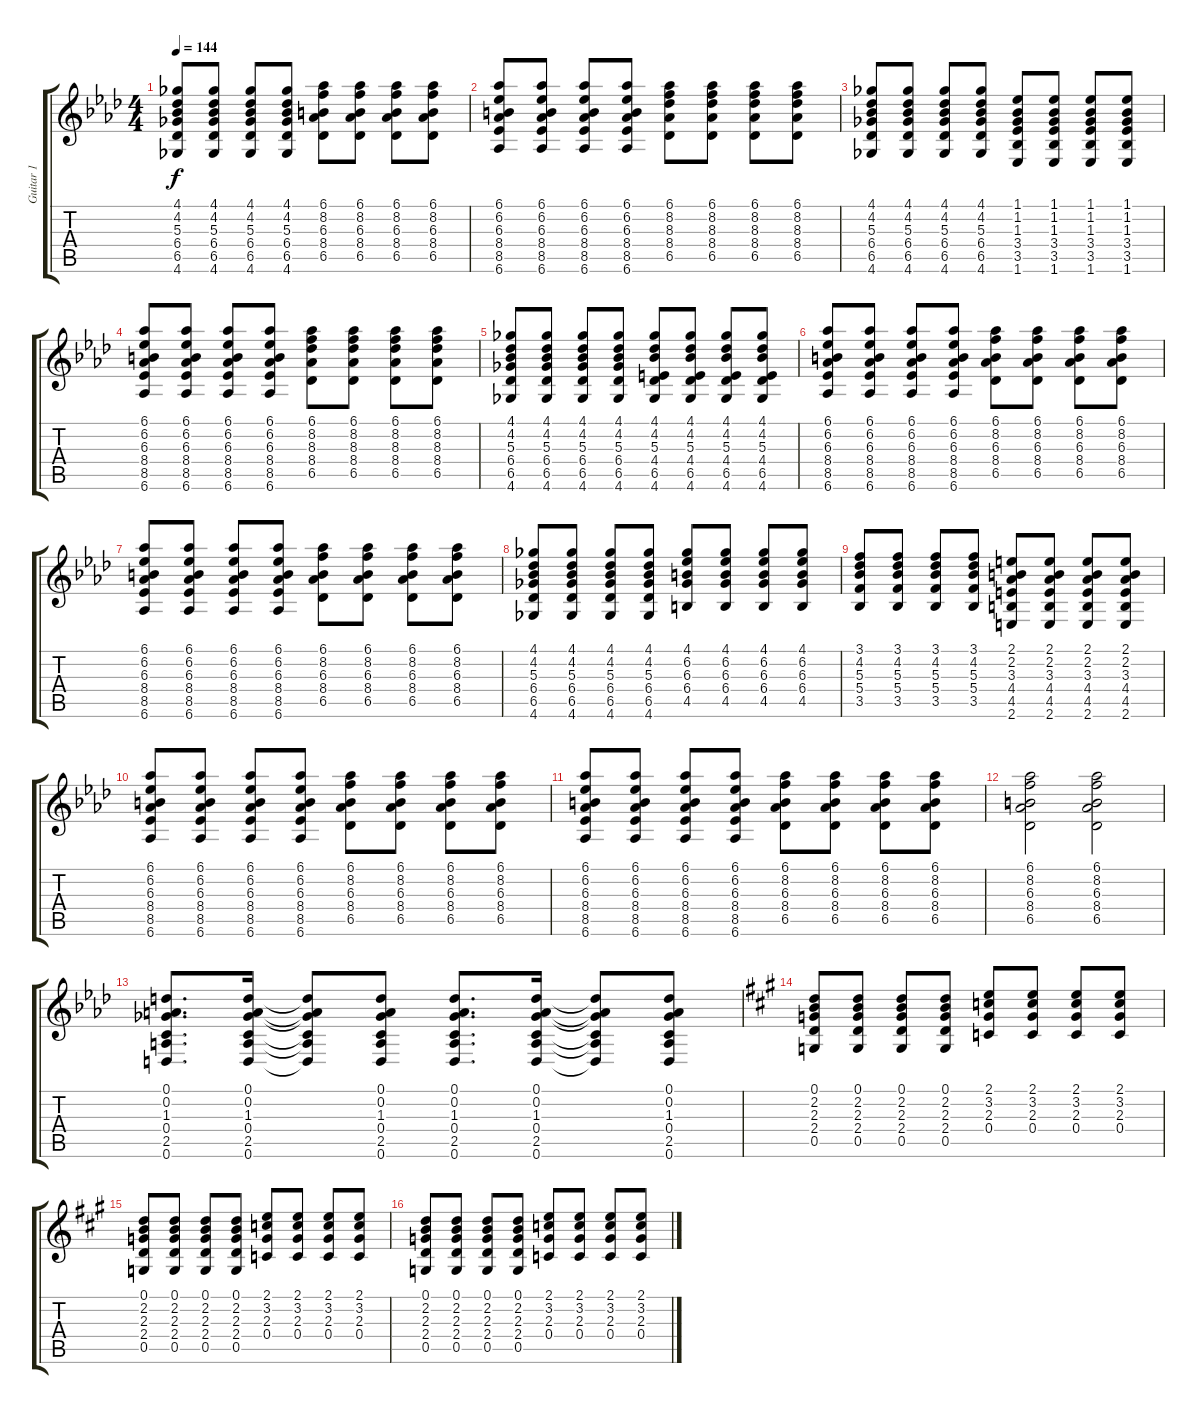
\track ("Guitar 1" "Guitar 1") {instrument electricguitarjazz}
\staff {score tabs}
\tuning (D4 A3 F3 C3 G2 D2) {hide}
\ts (4 4)
\tempo 144
\clef g2
\ks ab
(4.1 4.2 5.3 6.4 6.5 4.6).8{dy f} (4.1 4.2 5.3 6.4 6.5 4.6).8 (4.1 4.2 5.3 6.4 6.5 4.6).8 (4.1 4.2 5.3 6.4 6.5 4.6).8 (6.1 8.2 6.3 8.4 6.5).8 (6.1 8.2 6.3 8.4 6.5).8 (6.1 8.2 6.3 8.4 6.5).8 (6.1 8.2 6.3 8.4 6.5).8 |
(6.1 6.2 6.3 8.4 8.5 6.6).8 (6.1 6.2 6.3 8.4 8.5 6.6).8 (6.1 6.2 6.3 8.4 8.5 6.6).8 (6.1 6.2 6.3 8.4 8.5 6.6).8 (6.1 8.2 8.3 8.4 6.5).8 (6.1 8.2 8.3 8.4 6.5).8 (6.1 8.2 8.3 8.4 6.5).8 (6.1 8.2 8.3 8.4 6.5).8 |
(4.1 4.2 5.3 6.4 6.5 4.6).8 (4.1 4.2 5.3 6.4 6.5 4.6).8 (4.1 4.2 5.3 6.4 6.5 4.6).8 (4.1 4.2 5.3 6.4 6.5 4.6).8 (1.1 1.2 1.3 3.4 3.5 1.6).8 (1.1 1.2 1.3 3.4 3.5 1.6).8 (1.1 1.2 1.3 3.4 3.5 1.6).8 (1.1 1.2 1.3 3.4 3.5 1.6).8 |
(6.1 6.2 6.3 8.4 8.5 6.6).8 (6.1 6.2 6.3 8.4 8.5 6.6).8 (6.1 6.2 6.3 8.4 8.5 6.6).8 (6.1 6.2 6.3 8.4 8.5 6.6).8 (6.1 8.2 8.3 8.4 6.5).8 (6.1 8.2 8.3 8.4 6.5).8 (6.1 8.2 8.3 8.4 6.5).8 (6.1 8.2 8.3 8.4 6.5).8 |
(4.1 4.2 5.3 6.4 6.5 4.6).8 (4.1 4.2 5.3 6.4 6.5 4.6).8 (4.1 4.2 5.3 6.4 6.5 4.6).8 (4.1 4.2 5.3 6.4 6.5 4.6).8 (4.1 4.2 5.3 4.4 6.5 4.6).8 (4.1 4.2 5.3 4.4 6.5 4.6).8 (4.1 4.2 5.3 4.4 6.5 4.6).8 (4.1 4.2 5.3 4.4 6.5 4.6).8 |
(6.1 6.2 6.3 8.4 8.5 6.6).8 (6.1 6.2 6.3 8.4 8.5 6.6).8 (6.1 6.2 6.3 8.4 8.5 6.6).8 (6.1 6.2 6.3 8.4 8.5 6.6).8 (6.1 8.2 6.3 8.4 6.5).8 (6.1 8.2 6.3 8.4 6.5).8 (6.1 8.2 6.3 8.4 6.5).8 (6.1 8.2 6.3 8.4 6.5).8 |
(6.1 6.2 6.3 8.4 8.5 6.6).8 (6.1 6.2 6.3 8.4 8.5 6.6).8 (6.1 6.2 6.3 8.4 8.5 6.6).8 (6.1 6.2 6.3 8.4 8.5 6.6).8 (6.1 8.2 6.3 8.4 6.5).8 (6.1 8.2 6.3 8.4 6.5).8 (6.1 8.2 6.3 8.4 6.5).8 (6.1 8.2 6.3 8.4 6.5).8 |
(4.1 4.2 5.3 6.4 6.5 4.6).8 (4.1 4.2 5.3 6.4 6.5 4.6).8 (4.1 4.2 5.3 6.4 6.5 4.6).8 (4.1 4.2 5.3 6.4 6.5 4.6).8 (4.1 6.2 6.3 6.4 4.5).8 (4.1 6.2 6.3 6.4 4.5).8 (4.1 6.2 6.3 6.4 4.5).8 (4.1 6.2 6.3 6.4 4.5).8 |
(3.1 4.2 5.3 5.4 3.5).8 (3.1 4.2 5.3 5.4 3.5).8 (3.1 4.2 5.3 5.4 3.5).8 (3.1 4.2 5.3 5.4 3.5).8 (2.1 2.2 3.3 4.4 4.5 2.6).8 (2.1 2.2 3.3 4.4 4.5 2.6).8 (2.1 2.2 3.3 4.4 4.5 2.6).8 (2.1 2.2 3.3 4.4 4.5 2.6).8 |
(6.1 6.2 6.3 8.4 8.5 6.6).8 (6.1 6.2 6.3 8.4 8.5 6.6).8 (6.1 6.2 6.3 8.4 8.5 6.6).8 (6.1 6.2 6.3 8.4 8.5 6.6).8 (6.1 8.2 6.3 8.4 6.5).8 (6.1 8.2 6.3 8.4 6.5).8 (6.1 8.2 6.3 8.4 6.5).8 (6.1 8.2 6.3 8.4 6.5).8 |
(6.1 6.2 6.3 8.4 8.5 6.6).8 (6.1 6.2 6.3 8.4 8.5 6.6).8 (6.1 6.2 6.3 8.4 8.5 6.6).8 (6.1 6.2 6.3 8.4 8.5 6.6).8 (6.1 8.2 6.3 8.4 6.5).8 (6.1 8.2 6.3 8.4 6.5).8 (6.1 8.2 6.3 8.4 6.5).8 (6.1 8.2 6.3 8.4 6.5).8 |
(6.1 8.2 6.3 8.4 6.5).2 (6.1 8.2 6.3 8.4 6.5).2 |
(0.1 0.2 1.3 0.4 2.5 0.6).8{d} (0.1 0.2 1.3 0.4 2.5 0.6).16 (0.1{t} 0.2{t} 1.3{t} 0.4{t} 2.5{t} 0.6{t}).8 (0.1 0.2 1.3 0.4 2.5 0.6).8 (0.1 0.2 1.3 0.4 2.5 0.6).8{d} (0.1 0.2 1.3 0.4 2.5 0.6).16 (0.1{t} 0.2{t} 1.3{t} 0.4{t} 2.5{t} 0.6{t}).8 (0.1 0.2 1.3 0.4 2.5 0.6).8 |
\ks a
(0.1 2.2 2.3 2.4 0.5).8 (0.1 2.2 2.3 2.4 0.5).8 (0.1 2.2 2.3 2.4 0.5).8 (0.1 2.2 2.3 2.4 0.5).8 (2.1 3.2 2.3 0.4).8 (2.1 3.2 2.3 0.4).8 (2.1 3.2 2.3 0.4).8 (2.1 3.2 2.3 0.4).8 |
(0.1 2.2 2.3 2.4 0.5).8 (0.1 2.2 2.3 2.4 0.5).8 (0.1 2.2 2.3 2.4 0.5).8 (0.1 2.2 2.3 2.4 0.5).8 (2.1 3.2 2.3 0.4).8 (2.1 3.2 2.3 0.4).8 (2.1 3.2 2.3 0.4).8 (2.1 3.2 2.3 0.4).8 |
(0.1 2.2 2.3 2.4 0.5).8 (0.1 2.2 2.3 2.4 0.5).8 (0.1 2.2 2.3 2.4 0.5).8 (0.1 2.2 2.3 2.4 0.5).8 (2.1 3.2 2.3 0.4).8 (2.1 3.2 2.3 0.4).8 (2.1 3.2 2.3 0.4).8 (2.1 3.2 2.3 0.4).8
